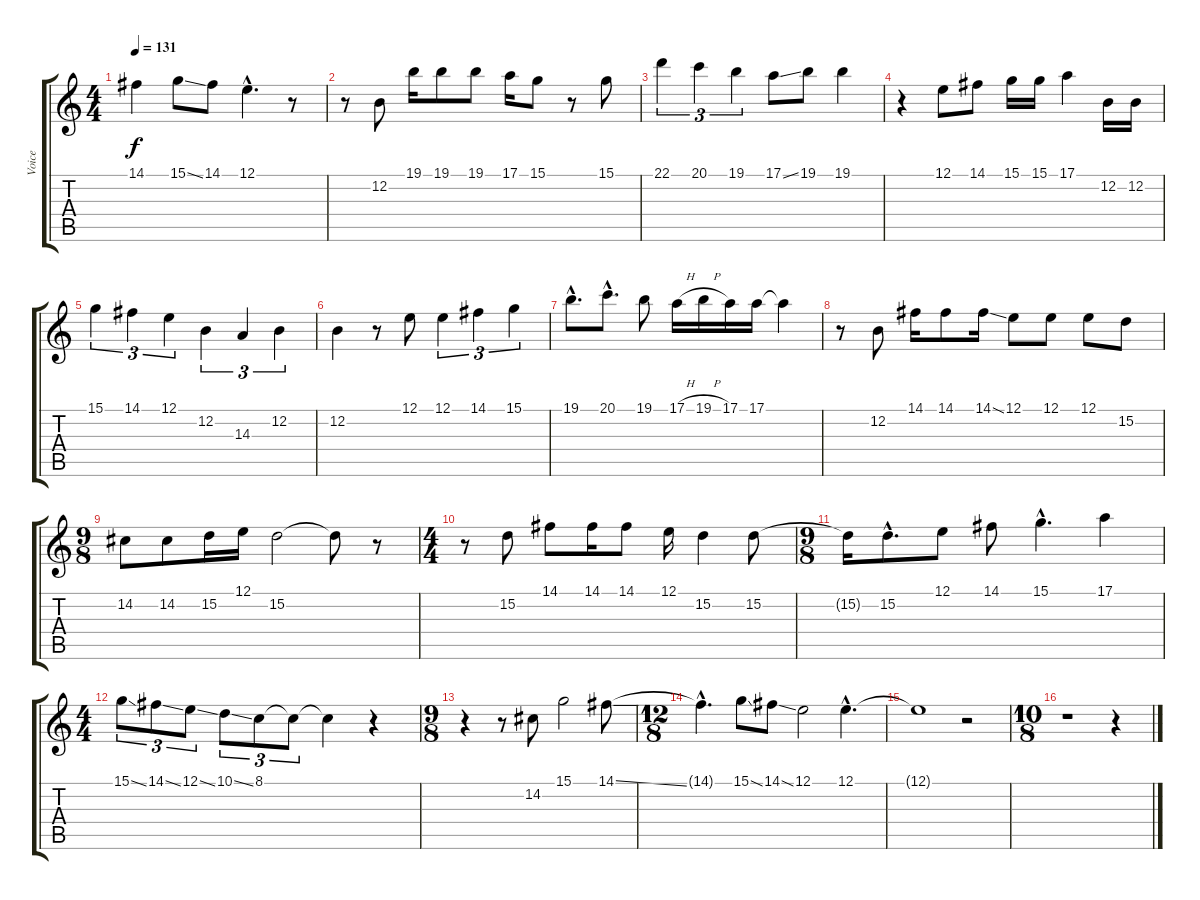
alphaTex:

\track ("Voice" "Voice") {instrument synthvoice}
\staff {score tabs}
\tuning (E4 B3 G3 D3 A2 E2) {hide}
\ts (4 4)
\tempo 131
\clef g2
\ks c
14.1.4{dy f} 15.1{ss}.8 14.1.8 12.1{hac}.4{d} r.8 |
r.8 12.2.8 19.1.16 19.1.8 19.1.8 17.1.16 15.1.8 r.8 15.1.8 |
22.1.4{tu (3 2)} 20.1.4{tu (3 2)} 19.1.4{tu (3 2)} 17.1{ss}.8 19.1.8 19.1.4 |
r.4 12.1.8 14.1.8 15.1.16 15.1.16 17.1.4 12.2.16 12.2.16 |
15.1.4{tu (3 2)} 14.1.4{tu (3 2)} 12.1.4{tu (3 2)} 12.2.4{tu (3 2)} 14.3.4{tu (3 2)} 12.2.4{tu (3 2)} |
12.2.4 r.8 12.1.8 12.1.4{tu (3 2)} 14.1.4{tu (3 2)} 15.1.4{tu (3 2)} |
19.1{hac}.8{d} 20.1{hac}.8{d} 19.1.8 17.1{h}.16 19.1{h}.16 17.1.16 17.1.16 17.1{t}.4 |
r.8 12.2.8 14.1.16 14.1.8 14.1{ss}.16 12.1.8 12.1.8 12.1.8 15.2.8 |
\ts (9 8)
14.2.8 14.2.8 15.2.16 12.1.16 15.2.2 15.2{t}.8 r.8 |
\ts (4 4)
r.8 15.2.8 14.1.8 14.1.16 14.1.8 12.1.16 15.2.4 15.2.8 |
\ts (9 8)
15.2{t}.16 15.2{hac}.8{d} 12.1.8 14.1.8 15.1{hac}.4{d} 17.1.4 |
\ts (4 4)
15.1{ss}.8{tu (3 2)} 14.1{ss}.8{tu (3 2)} 12.1{ss}.8{tu (3 2)} 10.1{ss}.8{tu (3 2)} 8.1.8{tu (3 2)} 8.1{t}.8{tu (3 2)} 8.1{t}.4 r.4 |
\ts (9 8)
r.4 r.8 14.2.8 15.1.2 14.1{ss}.8 |
\ts (12 8)
14.1{hac t}.4{d} 15.1{ss}.8 14.1{ss}.8 12.1.2 12.1{hac}.4{d} |
12.1{t}.1 r.2 |
\ts (10 8)
r.1 r.4
